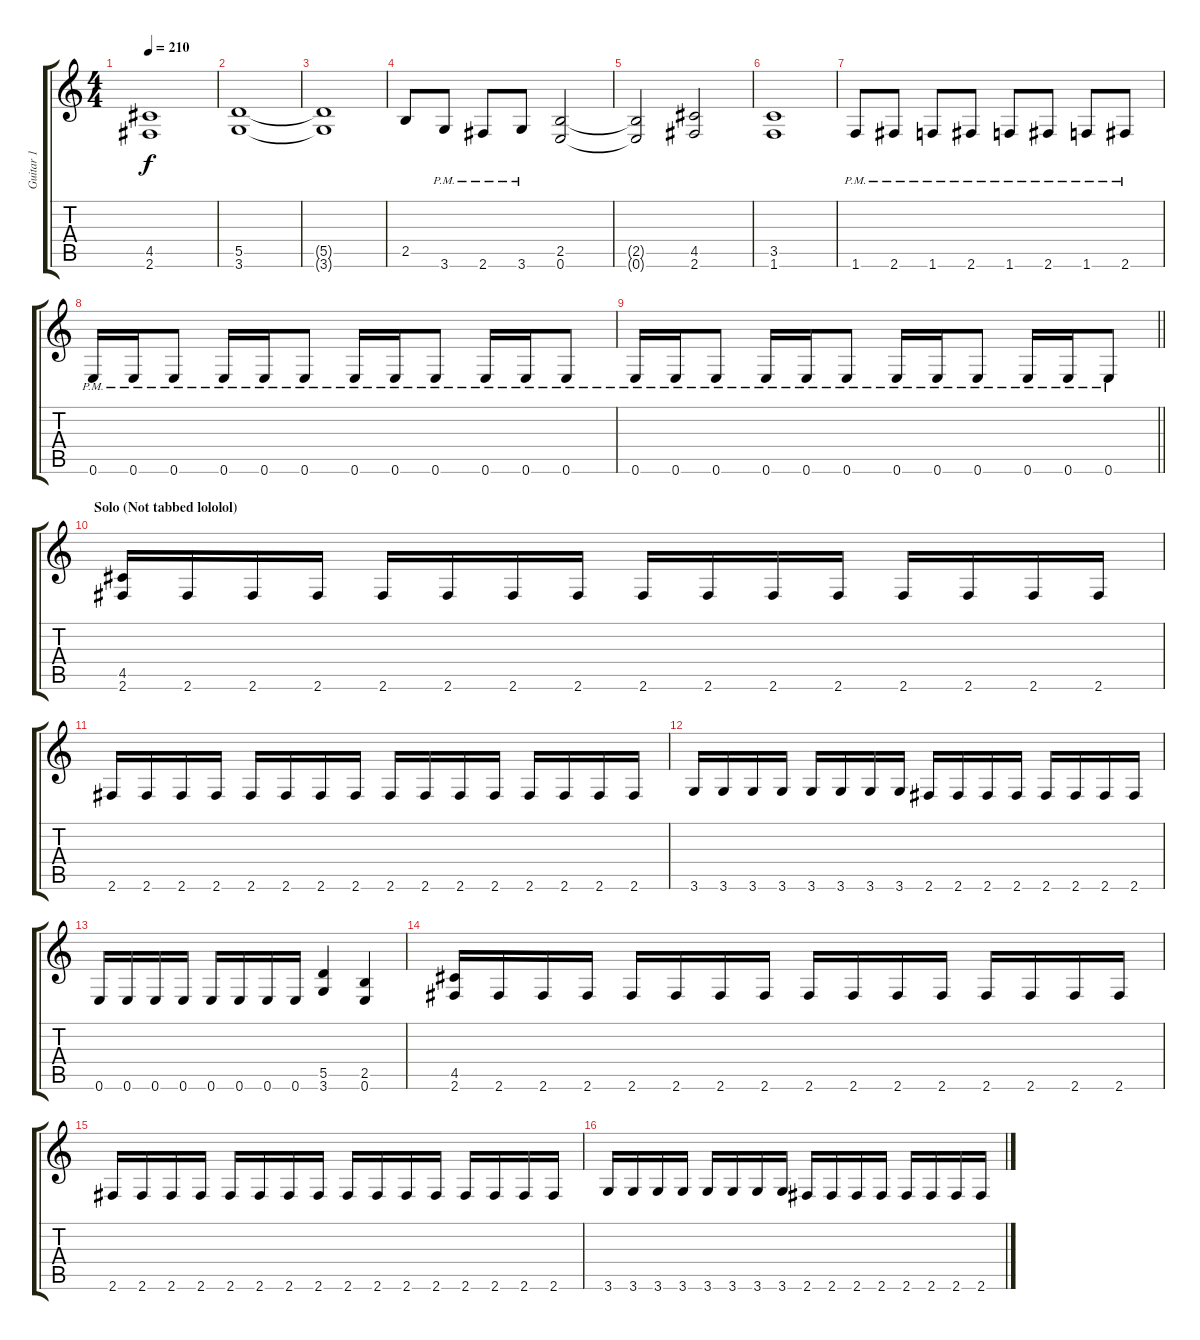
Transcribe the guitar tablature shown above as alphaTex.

\track ("Guitar 1" "Guitar 1") {instrument distortionguitar}
\staff {score tabs}
\tuning (E4 B3 G3 D3 A2 E2) {hide}
\ts (4 4)
\tempo 210
\clef g2
\ks c
(4.5{t} 2.6{t}).1{dy f} |
(5.5 3.6).1 |
(5.5{t} 3.6{t}).1 |
2.5.8 3.6{pm}.8 2.6{pm}.8 3.6{pm}.8 (2.5 0.6).2 |
(2.5{t} 0.6{t}).2 (4.5 2.6).2 |
(3.5 1.6).1 |
1.6{pm}.8 2.6{pm}.8 1.6{pm}.8 2.6{pm}.8 1.6{pm}.8 2.6{pm}.8 1.6{pm}.8 2.6{pm}.8 |
0.6{pm}.16 0.6{pm}.16 0.6{pm}.8 0.6{pm}.16 0.6{pm}.16 0.6{pm}.8 0.6{pm}.16 0.6{pm}.16 0.6{pm}.8 0.6{pm}.16 0.6{pm}.16 0.6{pm}.8 |
\barLineRight lightlight
0.6{pm}.16 0.6{pm}.16 0.6{pm}.8 0.6{pm}.16 0.6{pm}.16 0.6{pm}.8 0.6{pm}.16 0.6{pm}.16 0.6{pm}.8 0.6{pm}.16 0.6{pm}.16 0.6{pm}.8 |
\section ("" "Solo (Not tabbed lololol)")
(4.5 2.6).16 2.6.16 2.6.16 2.6.16 2.6.16 2.6.16 2.6.16 2.6.16 2.6.16 2.6.16 2.6.16 2.6.16 2.6.16 2.6.16 2.6.16 2.6.16 |
2.6.16 2.6.16 2.6.16 2.6.16 2.6.16 2.6.16 2.6.16 2.6.16 2.6.16 2.6.16 2.6.16 2.6.16 2.6.16 2.6.16 2.6.16 2.6.16 |
3.6.16 3.6.16 3.6.16 3.6.16 3.6.16 3.6.16 3.6.16 3.6.16 2.6.16 2.6.16 2.6.16 2.6.16 2.6.16 2.6.16 2.6.16 2.6.16 |
0.6.16 0.6.16 0.6.16 0.6.16 0.6.16 0.6.16 0.6.16 0.6.16 (5.5 3.6).4 (2.5 0.6).4 |
(4.5 2.6).16 2.6.16 2.6.16 2.6.16 2.6.16 2.6.16 2.6.16 2.6.16 2.6.16 2.6.16 2.6.16 2.6.16 2.6.16 2.6.16 2.6.16 2.6.16 |
2.6.16 2.6.16 2.6.16 2.6.16 2.6.16 2.6.16 2.6.16 2.6.16 2.6.16 2.6.16 2.6.16 2.6.16 2.6.16 2.6.16 2.6.16 2.6.16 |
3.6.16 3.6.16 3.6.16 3.6.16 3.6.16 3.6.16 3.6.16 3.6.16 2.6.16 2.6.16 2.6.16 2.6.16 2.6.16 2.6.16 2.6.16 2.6.16
